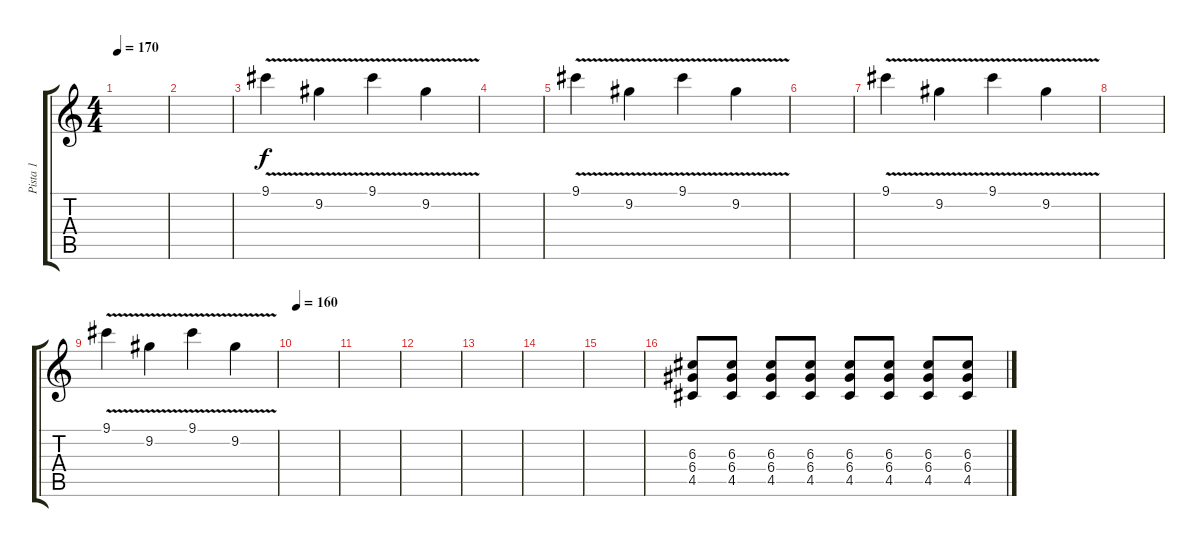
\track ("Pista 1" "Pista 1") {instrument distortionguitar}
\staff {score tabs}
\tuning (E4 B3 G3 D3 A2 E2) {hide}
\ts (4 4)
\tempo 170
\clef g2
\ks c
|
|
9.1{v}.4 9.2{v}.4 9.1{v}.4 9.2{v}.4 |
|
9.1{v}.4 9.2{v}.4 9.1{v}.4 9.2{v}.4 |
|
9.1{v}.4 9.2{v}.4 9.1{v}.4 9.2{v}.4 |
|
9.1{v}.4 9.2{v}.4 9.1{v}.4 9.2{v}.4 |
\tempo 160
|
|
|
|
|
|
(6.3 6.4 4.5).8{volume 10} (6.3 6.4 4.5).8 (6.3 6.4 4.5).8 (6.3 6.4 4.5).8 (6.3 6.4 4.5).8 (6.3 6.4 4.5).8 (6.3 6.4 4.5).8 (6.3 6.4 4.5).8
